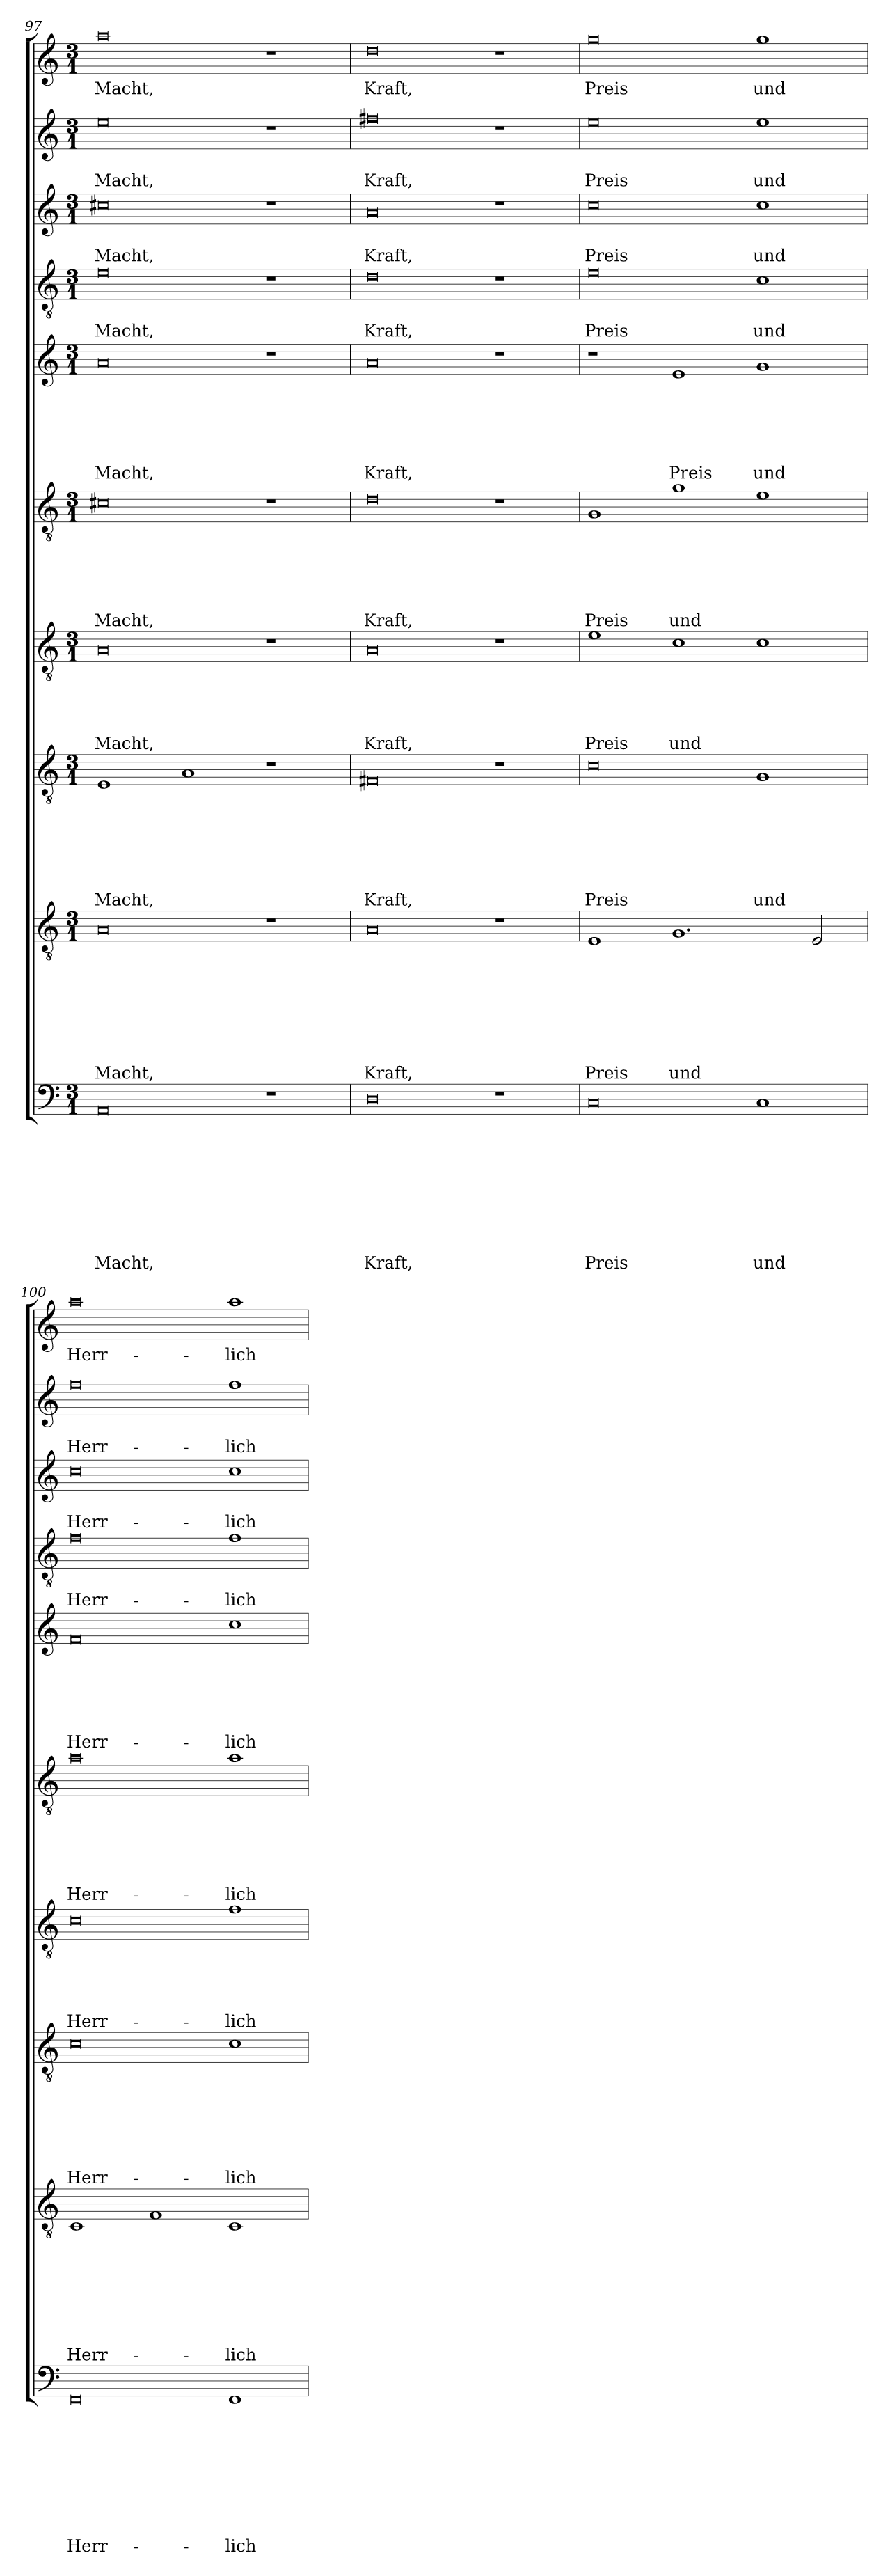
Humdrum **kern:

**kern	**text	**text	**text	**text	**text	**text	**text	**text	**text	**kern	**text	**text	**text	**text	**text	**text	**text	**text	**kern	**text	**text	**text	**text	**text	**text	**text	**kern	**text	**text	**text	**text	**text	**kern	**text	**text	**text	**text	**text	**text	**kern	**text	**text	**text	**text	**text	**text	**kern	**text	**text	**kern	**text	**text	**kern	**text	**text	**kern	**text
*part10	*part10	*part10	*part10	*part10	*part10	*part10	*part10	*part10	*part10	*part9	*part9	*part9	*part9	*part9	*part9	*part9	*part9	*part9	*part8	*part8	*part8	*part8	*part8	*part8	*part8	*part8	*part7	*part7	*part7	*part7	*part7	*part7	*part6	*part6	*part6	*part6	*part6	*part6	*part6	*part5	*part5	*part5	*part5	*part5	*part5	*part5	*part4	*part4	*part4	*part3	*part3	*part3	*part2	*part2	*part2	*part1	*part1
*staff10	*staff10	*staff10	*staff10	*staff10	*staff10	*staff10	*staff10	*staff10	*staff10	*staff9	*staff9	*staff9	*staff9	*staff9	*staff9	*staff9	*staff9	*staff9	*staff8	*staff8	*staff8	*staff8	*staff8	*staff8	*staff8	*staff8	*staff7	*staff7	*staff7	*staff7	*staff7	*staff7	*staff6	*staff6	*staff6	*staff6	*staff6	*staff6	*staff6	*staff5	*staff5	*staff5	*staff5	*staff5	*staff5	*staff5	*staff4	*staff4	*staff4	*staff3	*staff3	*staff3	*staff2	*staff2	*staff2	*staff1	*staff1
*clefF4	*	*	*	*	*	*	*	*	*	*clefGv2	*	*	*	*	*	*	*	*	*clefGv2	*	*	*	*	*	*	*	*clefGv2	*	*	*	*	*	*clefGv2	*	*	*	*	*	*	*clefG2	*	*	*	*	*	*	*clefGv2	*	*	*clefG2	*	*	*clefG2	*	*	*clefG2	*
*k[]	*	*	*	*	*	*	*	*	*	*k[]	*	*	*	*	*	*	*	*	*k[]	*	*	*	*	*	*	*	*k[]	*	*	*	*	*	*k[]	*	*	*	*	*	*	*k[]	*	*	*	*	*	*	*k[]	*	*	*k[]	*	*	*k[]	*	*	*k[]	*
*C:	*	*	*	*	*	*	*	*	*	*C:	*	*	*	*	*	*	*	*	*C:	*	*	*	*	*	*	*	*C:	*	*	*	*	*	*C:	*	*	*	*	*	*	*C:	*	*	*	*	*	*	*C:	*	*	*C:	*	*	*C:	*	*	*C:	*
*M3/1	*	*	*	*	*	*	*	*	*	*M3/1	*	*	*	*	*	*	*	*	*M3/1	*	*	*	*	*	*	*	*M3/1	*	*	*	*	*	*M3/1	*	*	*	*	*	*	*M3/1	*	*	*	*	*	*	*M3/1	*	*	*M3/1	*	*	*M3/1	*	*	*M3/1	*
=97	=97	=97	=97	=97	=97	=97	=97	=97	=97	=97	=97	=97	=97	=97	=97	=97	=97	=97	=97	=97	=97	=97	=97	=97	=97	=97	=97	=97	=97	=97	=97	=97	=97	=97	=97	=97	=97	=97	=97	=97	=97	=97	=97	=97	=97	=97	=97	=97	=97	=97	=97	=97	=97	=97	=97	=97	=97
!	!	!	!	!	!	!	!	!	!LO:LY:b	!	!	!	!	!	!	!	!	!LO:LY:b	!	!	!	!	!	!	!	!LO:LY:b	!	!	!	!	!	!LO:LY:b	!	!	!	!	!	!	!LO:LY:b	!	!	!	!	!	!	!LO:LY:b	!	!	!LO:LY:b	!	!	!LO:LY:b	!	!	!LO:LY:b	!	!LO:LY:b
0AA	.	.	.	.	.	.	.	.	Macht,	0A	.	.	.	.	.	.	.	Macht,	1E	.	.	.	.	.	.	Macht,	0A	.	.	.	.	Macht,	0c#X	.	.	.	.	.	Macht,	0a	.	.	.	.	.	Macht,	0e	.	Macht,	0cc#X	.	Macht,	0ee	.	Macht,	0aa	Macht,
.	.	.	.	.	.	.	.	.	.	.	.	.	.	.	.	.	.	.	1A	.	.	.	.	.	.	.	.	.	.	.	.	.	.	.	.	.	.	.	.	.	.	.	.	.	.	.	.	.	.	.	.	.	.	.	.	.	.
1r	.	.	.	.	.	.	.	.	.	1r	.	.	.	.	.	.	.	.	1r	.	.	.	.	.	.	.	1r	.	.	.	.	.	1r	.	.	.	.	.	.	1r	.	.	.	.	.	.	1r	.	.	1r	.	.	1r	.	.	1r	.
=98	=98	=98	=98	=98	=98	=98	=98	=98	=98	=98	=98	=98	=98	=98	=98	=98	=98	=98	=98	=98	=98	=98	=98	=98	=98	=98	=98	=98	=98	=98	=98	=98	=98	=98	=98	=98	=98	=98	=98	=98	=98	=98	=98	=98	=98	=98	=98	=98	=98	=98	=98	=98	=98	=98	=98	=98	=98
!	!	!	!	!	!	!	!	!	!LO:LY:b	!	!	!	!	!	!	!	!	!LO:LY:b	!	!	!	!	!	!	!	!LO:LY:b	!	!	!	!	!	!LO:LY:b	!	!	!	!	!	!	!LO:LY:b	!	!	!	!	!	!	!LO:LY:b	!	!	!LO:LY:b	!	!	!LO:LY:b	!	!	!LO:LY:b	!	!LO:LY:b
0D	.	.	.	.	.	.	.	.	Kraft,	0A	.	.	.	.	.	.	.	Kraft,	0F#X	.	.	.	.	.	.	Kraft,	0A	.	.	.	.	Kraft,	0d	.	.	.	.	.	Kraft,	0a	.	.	.	.	.	Kraft,	0d	.	Kraft,	0a	.	Kraft,	0ff#X	.	Kraft,	0dd	Kraft,
1r	.	.	.	.	.	.	.	.	.	1r	.	.	.	.	.	.	.	.	1r	.	.	.	.	.	.	.	1r	.	.	.	.	.	1r	.	.	.	.	.	.	1r	.	.	.	.	.	.	1r	.	.	1r	.	.	1r	.	.	1r	.
=99	=99	=99	=99	=99	=99	=99	=99	=99	=99	=99	=99	=99	=99	=99	=99	=99	=99	=99	=99	=99	=99	=99	=99	=99	=99	=99	=99	=99	=99	=99	=99	=99	=99	=99	=99	=99	=99	=99	=99	=99	=99	=99	=99	=99	=99	=99	=99	=99	=99	=99	=99	=99	=99	=99	=99	=99	=99
!	!	!	!	!	!	!	!	!	!LO:LY:b	!	!	!	!	!	!	!	!	!LO:LY:b	!	!	!	!	!	!	!	!LO:LY:b	!	!	!	!	!	!LO:LY:b	!	!	!	!	!	!	!LO:LY:b	!	!	!	!	!	!	!	!	!	!LO:LY:b	!	!	!LO:LY:b	!	!	!LO:LY:b	!	!LO:LY:b
0C	.	.	.	.	.	.	.	.	Preis	1E	.	.	.	.	.	.	.	Preis	0c	.	.	.	.	.	.	Preis	1e	.	.	.	.	Preis	1G	.	.	.	.	.	Preis	1r	.	.	.	.	.	.	0e	.	Preis	0cc	.	Preis	0ee	.	Preis	0gg	Preis
!	!	!	!	!	!	!	!	!	!	!	!	!	!	!	!	!	!	!LO:LY:b	!	!	!	!	!	!	!	!	!	!	!	!	!	!LO:LY:b	!	!	!	!	!	!	!LO:LY:b	!	!	!	!	!	!	!LO:LY:b	!	!	!	!	!	!	!	!	!	!	!
.	.	.	.	.	.	.	.	.	.	1.G	.	.	.	.	.	.	.	und	.	.	.	.	.	.	.	.	1c	.	.	.	.	und	1g	.	.	.	.	.	und	1e	.	.	.	.	.	Preis	.	.	.	.	.	.	.	.	.	.	.
!	!	!	!	!	!	!	!	!	!LO:LY:b	!	!	!	!	!	!	!	!	!	!	!	!	!	!	!	!	!LO:LY:b	!	!	!	!	!	!	!	!	!	!	!	!	!	!	!	!	!	!	!	!LO:LY:b	!	!	!LO:LY:b	!	!	!LO:LY:b	!	!	!LO:LY:b	!	!LO:LY:b
1C	.	.	.	.	.	.	.	.	und	.	.	.	.	.	.	.	.	.	1G	.	.	.	.	.	.	und	1c	.	.	.	.	.	1e	.	.	.	.	.	.	1g	.	.	.	.	.	und	1c	.	und	1cc	.	und	1ee	.	und	1gg	und
.	.	.	.	.	.	.	.	.	.	2E/	.	.	.	.	.	.	.	.	.	.	.	.	.	.	.	.	.	.	.	.	.	.	.	.	.	.	.	.	.	.	.	.	.	.	.	.	.	.	.	.	.	.	.	.	.	.	.
!!LO:PB:g=z
=100	=100	=100	=100	=100	=100	=100	=100	=100	=100	=100	=100	=100	=100	=100	=100	=100	=100	=100	=100	=100	=100	=100	=100	=100	=100	=100	=100	=100	=100	=100	=100	=100	=100	=100	=100	=100	=100	=100	=100	=100	=100	=100	=100	=100	=100	=100	=100	=100	=100	=100	=100	=100	=100	=100	=100	=100	=100
!	!	!	!	!	!	!	!	!	!LO:LY:b	!	!	!	!	!	!	!	!	!LO:LY:b	!	!	!	!	!	!	!	!LO:LY:b	!	!	!	!	!	!LO:LY:b	!	!	!	!	!	!	!LO:LY:b	!	!	!	!	!	!	!LO:LY:b	!	!	!LO:LY:b	!	!	!LO:LY:b	!	!	!LO:LY:b	!	!LO:LY:b
0FF	.	.	.	.	.	.	.	.	Herr-	1C	.	.	.	.	.	.	.	Herr-	0c	.	.	.	.	.	.	Herr-	0c	.	.	.	.	Herr-	0a	.	.	.	.	.	Herr-	0f	.	.	.	.	.	Herr-	0f	.	Herr-	0cc	.	Herr-	0ff	.	Herr-	0aa	Herr-
.	.	.	.	.	.	.	.	.	.	1F	.	.	.	.	.	.	.	.	.	.	.	.	.	.	.	.	.	.	.	.	.	.	.	.	.	.	.	.	.	.	.	.	.	.	.	.	.	.	.	.	.	.	.	.	.	.	.
!	!	!	!	!	!	!	!	!	!LO:LY:b	!	!	!	!	!	!	!	!	!LO:LY:b	!	!	!	!	!	!	!	!LO:LY:b	!	!	!	!	!	!LO:LY:b	!	!	!	!	!	!	!LO:LY:b	!	!	!	!	!	!	!LO:LY:b	!	!	!LO:LY:b	!	!	!LO:LY:b	!	!	!LO:LY:b	!	!LO:LY:b
1FF	.	.	.	.	.	.	.	.	-lich-	1C	.	.	.	.	.	.	.	-lich-	1c	.	.	.	.	.	.	-lich-	1f	.	.	.	.	-lich-	1a	.	.	.	.	.	-lich-	1cc	.	.	.	.	.	-lich-	1f	.	-lich-	1cc	.	-lich-	1ff	.	-lich-	1aa	-lich-
=	=	=	=	=	=	=	=	=	=	=	=	=	=	=	=	=	=	=	=	=	=	=	=	=	=	=	=	=	=	=	=	=	=	=	=	=	=	=	=	=	=	=	=	=	=	=	=	=	=	=	=	=	=	=	=	=	=
*-	*-	*-	*-	*-	*-	*-	*-	*-	*-	*-	*-	*-	*-	*-	*-	*-	*-	*-	*-	*-	*-	*-	*-	*-	*-	*-	*-	*-	*-	*-	*-	*-	*-	*-	*-	*-	*-	*-	*-	*-	*-	*-	*-	*-	*-	*-	*-	*-	*-	*-	*-	*-	*-	*-	*-	*-	*-
